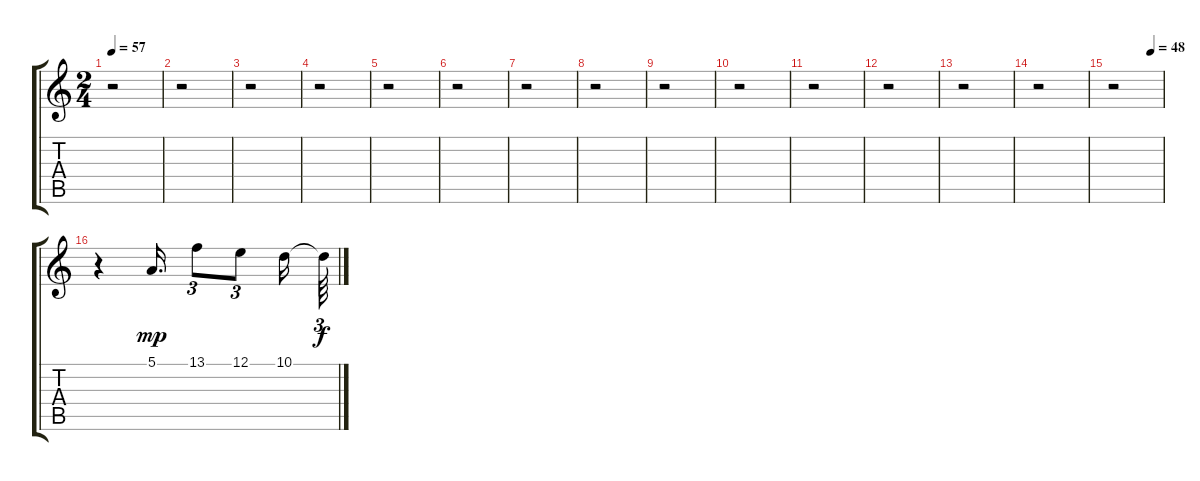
\track "" {instrument flute}
\staff {score tabs}
\tuning (E4 B3 G3 D3 A2 E2) {hide}
\ts (2 4)
\tempo 57
\clef g2
\ks c
r.2{dy mp} |
r.2 |
r.2 |
r.2 |
r.2 |
r.2 |
r.2 |
r.2 |
r.2 |
r.2 |
r.2 |
r.2 |
r.2 |
r.2 |
\tempo (48 0.7708333333333334)
r.2 |
r.4{tu (3 2)} 5.1.16{d} 13.1.8{tu (3 2)} 12.1.8{tu (3 2)} 10.1.16 10.1{t}.64{tu (3 2) dy f}
